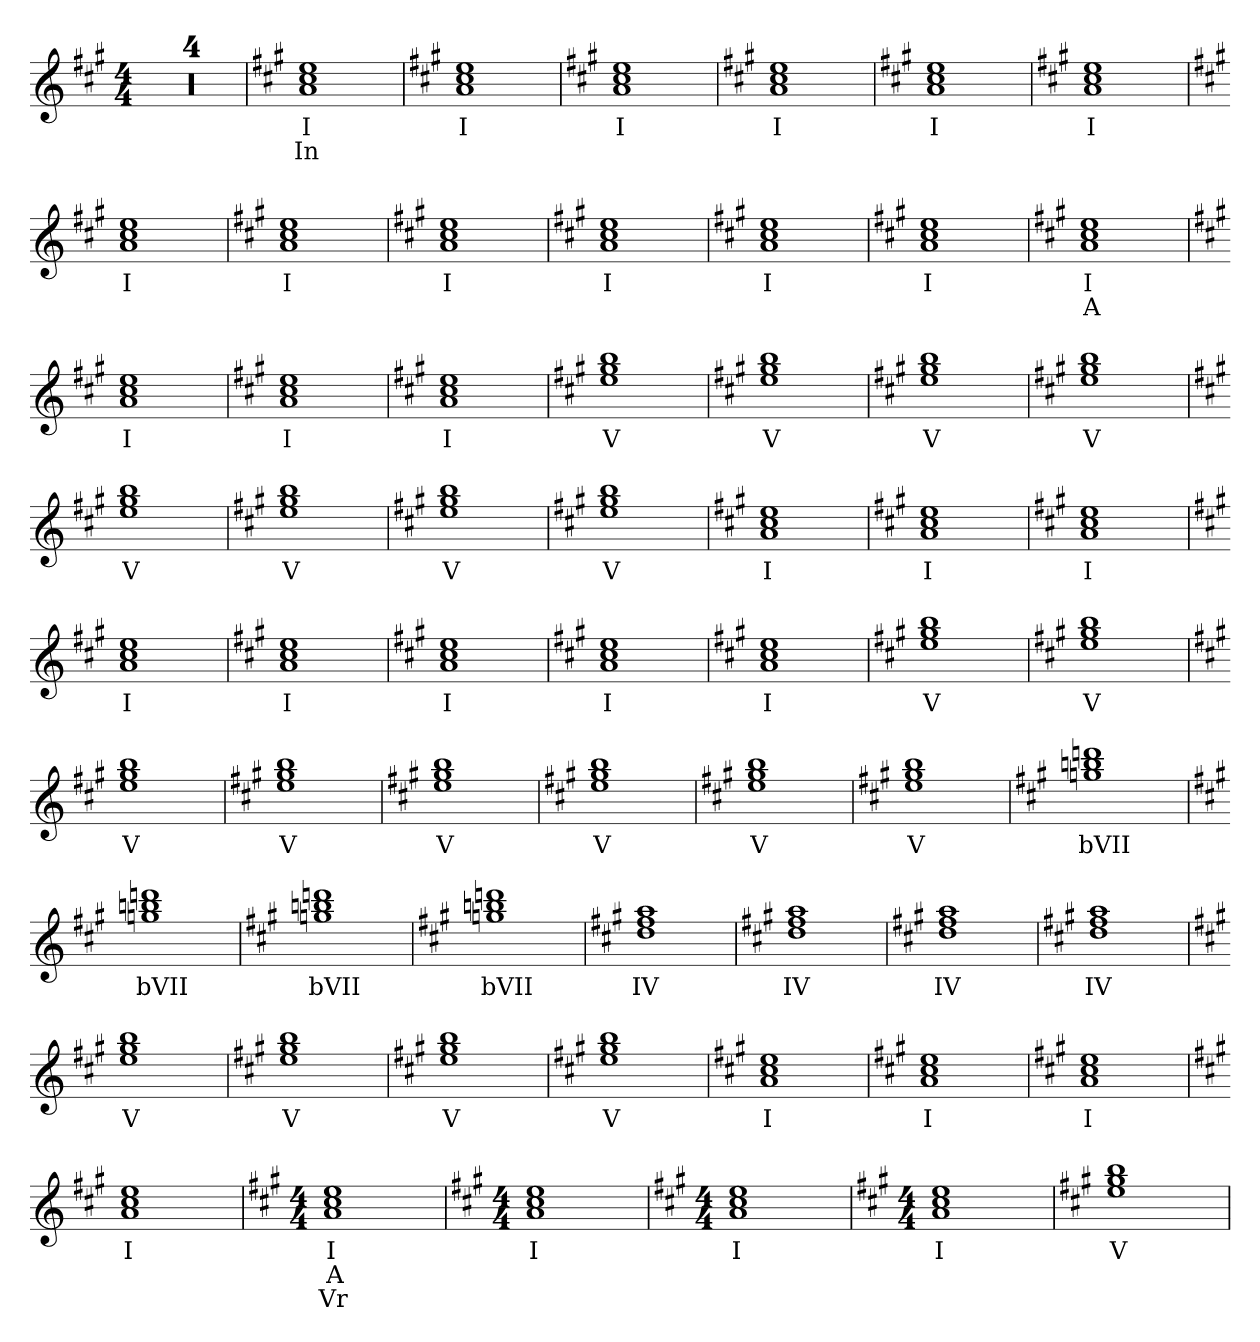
**kern	**text	**text	**text
*part1	*part1	*part1	*part1
*staff1	*staff1	*staff1	*staff1
*k[f#c#g#]	*	*	*
*A:	*	*	*
*M4/4	*	*	*
=	=	=	=
1r	.	.	.
=	=	=	=
*k[f#c#g#]	*	*	*
*A:	*	*	*
*M4/4	*	*	*
1r	.	.	.
=	=	=	=
*k[f#c#g#]	*	*	*
*A:	*	*	*
*M4/4	*	*	*
1r	.	.	.
=	=	=	=
*k[f#c#g#]	*	*	*
*A:	*	*	*
*M4/4	*	*	*
1r	.	.	.
=	=	=	=
*k[f#c#g#]	*	*	*
*A:	*	*	*
1a 1cc# 1ee	I	In	.
=	=	=	=
*k[f#c#g#]	*	*	*
*A:	*	*	*
1a 1cc# 1ee	I	.	.
=	=	=	=
*k[f#c#g#]	*	*	*
*A:	*	*	*
1a 1cc# 1ee	I	.	.
=	=	=	=
*k[f#c#g#]	*	*	*
*A:	*	*	*
1a 1cc# 1ee	I	.	.
=	=	=	=
*k[f#c#g#]	*	*	*
*A:	*	*	*
1a 1cc# 1ee	I	.	.
=	=	=	=
*k[f#c#g#]	*	*	*
*A:	*	*	*
1a 1cc# 1ee	I	.	.
=	=	=	=
*k[f#c#g#]	*	*	*
*A:	*	*	*
1a 1cc# 1ee	I	.	.
=	=	=	=
*k[f#c#g#]	*	*	*
*A:	*	*	*
1a 1cc# 1ee	I	.	.
=	=	=	=
*k[f#c#g#]	*	*	*
*A:	*	*	*
1a 1cc# 1ee	I	.	.
=	=	=	=
*k[f#c#g#]	*	*	*
*A:	*	*	*
1a 1cc# 1ee	I	.	.
=	=	=	=
*k[f#c#g#]	*	*	*
*A:	*	*	*
1a 1cc# 1ee	I	.	.
=	=	=	=
*k[f#c#g#]	*	*	*
*A:	*	*	*
1a 1cc# 1ee	I	.	.
=	=	=	=
*k[f#c#g#]	*	*	*
*A:	*	*	*
1a 1cc# 1ee	I	A	.
=	=	=	=
*k[f#c#g#]	*	*	*
*A:	*	*	*
1a 1cc# 1ee	I	.	.
=	=	=	=
*k[f#c#g#]	*	*	*
*A:	*	*	*
1a 1cc# 1ee	I	.	.
=	=	=	=
*k[f#c#g#]	*	*	*
*A:	*	*	*
1a 1cc# 1ee	I	.	.
=	=	=	=
*k[f#c#g#]	*	*	*
*A:	*	*	*
1ee 1gg# 1bb	V	.	.
=	=	=	=
*k[f#c#g#]	*	*	*
*A:	*	*	*
1ee 1gg# 1bb	V	.	.
=	=	=	=
*k[f#c#g#]	*	*	*
*A:	*	*	*
1ee 1gg# 1bb	V	.	.
=	=	=	=
*k[f#c#g#]	*	*	*
*A:	*	*	*
1ee 1gg# 1bb	V	.	.
=	=	=	=
*k[f#c#g#]	*	*	*
*A:	*	*	*
1ee 1gg# 1bb	V	.	.
=	=	=	=
*k[f#c#g#]	*	*	*
*A:	*	*	*
1ee 1gg# 1bb	V	.	.
=	=	=	=
*k[f#c#g#]	*	*	*
*A:	*	*	*
1ee 1gg# 1bb	V	.	.
=	=	=	=
*k[f#c#g#]	*	*	*
*A:	*	*	*
1ee 1gg# 1bb	V	.	.
=	=	=	=
*k[f#c#g#]	*	*	*
*A:	*	*	*
1a 1cc# 1ee	I	.	.
=	=	=	=
*k[f#c#g#]	*	*	*
*A:	*	*	*
1a 1cc# 1ee	I	.	.
=	=	=	=
*k[f#c#g#]	*	*	*
*A:	*	*	*
1a 1cc# 1ee	I	.	.
=	=	=	=
*k[f#c#g#]	*	*	*
*A:	*	*	*
1a 1cc# 1ee	I	.	.
=	=	=	=
*k[f#c#g#]	*	*	*
*A:	*	*	*
1a 1cc# 1ee	I	.	.
=	=	=	=
*k[f#c#g#]	*	*	*
*A:	*	*	*
1a 1cc# 1ee	I	.	.
=	=	=	=
*k[f#c#g#]	*	*	*
*A:	*	*	*
1a 1cc# 1ee	I	.	.
=	=	=	=
*k[f#c#g#]	*	*	*
*A:	*	*	*
1a 1cc# 1ee	I	.	.
=	=	=	=
*k[f#c#g#]	*	*	*
*A:	*	*	*
1ee 1gg# 1bb	V	.	.
=	=	=	=
*k[f#c#g#]	*	*	*
*A:	*	*	*
1ee 1gg# 1bb	V	.	.
=	=	=	=
*k[f#c#g#]	*	*	*
*A:	*	*	*
1ee 1gg# 1bb	V	.	.
=	=	=	=
*k[f#c#g#]	*	*	*
*A:	*	*	*
1ee 1gg# 1bb	V	.	.
=	=	=	=
*k[f#c#g#]	*	*	*
*A:	*	*	*
1ee 1gg# 1bb	V	.	.
=	=	=	=
*k[f#c#g#]	*	*	*
*A:	*	*	*
1ee 1gg# 1bb	V	.	.
=	=	=	=
*k[f#c#g#]	*	*	*
*A:	*	*	*
1ee 1gg# 1bb	V	.	.
=	=	=	=
*k[f#c#g#]	*	*	*
*A:	*	*	*
1ee 1gg# 1bb	V	.	.
=	=	=	=
*k[f#c#g#]	*	*	*
*A:	*	*	*
1ggn 1bbn 1dddn	bVII	.	.
=	=	=	=
*k[f#c#g#]	*	*	*
*A:	*	*	*
1ggn 1bbn 1dddn	bVII	.	.
=	=	=	=
*k[f#c#g#]	*	*	*
*A:	*	*	*
1ggn 1bbn 1dddn	bVII	.	.
=	=	=	=
*k[f#c#g#]	*	*	*
*A:	*	*	*
1ggn 1bbn 1dddn	bVII	.	.
=	=	=	=
*k[f#c#g#]	*	*	*
*A:	*	*	*
1dd 1ff# 1aa	IV	.	.
=	=	=	=
*k[f#c#g#]	*	*	*
*A:	*	*	*
1dd 1ff# 1aa	IV	.	.
=	=	=	=
*k[f#c#g#]	*	*	*
*A:	*	*	*
1dd 1ff# 1aa	IV	.	.
=	=	=	=
*k[f#c#g#]	*	*	*
*A:	*	*	*
1dd 1ff# 1aa	IV	.	.
=	=	=	=
*k[f#c#g#]	*	*	*
*A:	*	*	*
1ee 1gg# 1bb	V	.	.
=	=	=	=
*k[f#c#g#]	*	*	*
*A:	*	*	*
1ee 1gg# 1bb	V	.	.
=	=	=	=
*k[f#c#g#]	*	*	*
*A:	*	*	*
1ee 1gg# 1bb	V	.	.
=	=	=	=
*k[f#c#g#]	*	*	*
*A:	*	*	*
1ee 1gg# 1bb	V	.	.
=	=	=	=
*k[f#c#g#]	*	*	*
*A:	*	*	*
1a 1cc# 1ee	I	.	.
=	=	=	=
*k[f#c#g#]	*	*	*
*A:	*	*	*
1a 1cc# 1ee	I	.	.
=	=	=	=
*k[f#c#g#]	*	*	*
*A:	*	*	*
1a 1cc# 1ee	I	.	.
=	=	=	=
*k[f#c#g#]	*	*	*
*A:	*	*	*
1a 1cc# 1ee	I	.	.
=	=	=	=
*k[f#c#g#]	*	*	*
*A:	*	*	*
*M4/4	*	*	*
1a 1cc# 1ee	I	A	Vr
=	=	=	=
*k[f#c#g#]	*	*	*
*A:	*	*	*
*M4/4	*	*	*
1a 1cc# 1ee	I	.	.
=	=	=	=
*k[f#c#g#]	*	*	*
*A:	*	*	*
*M4/4	*	*	*
1a 1cc# 1ee	I	.	.
=	=	=	=
*k[f#c#g#]	*	*	*
*A:	*	*	*
*M4/4	*	*	*
1a 1cc# 1ee	I	.	.
=	=	=	=
*k[f#c#g#]	*	*	*
*A:	*	*	*
1ee 1gg# 1bb	V	.	.
=	=	=	=
*-	*-	*-	*-
